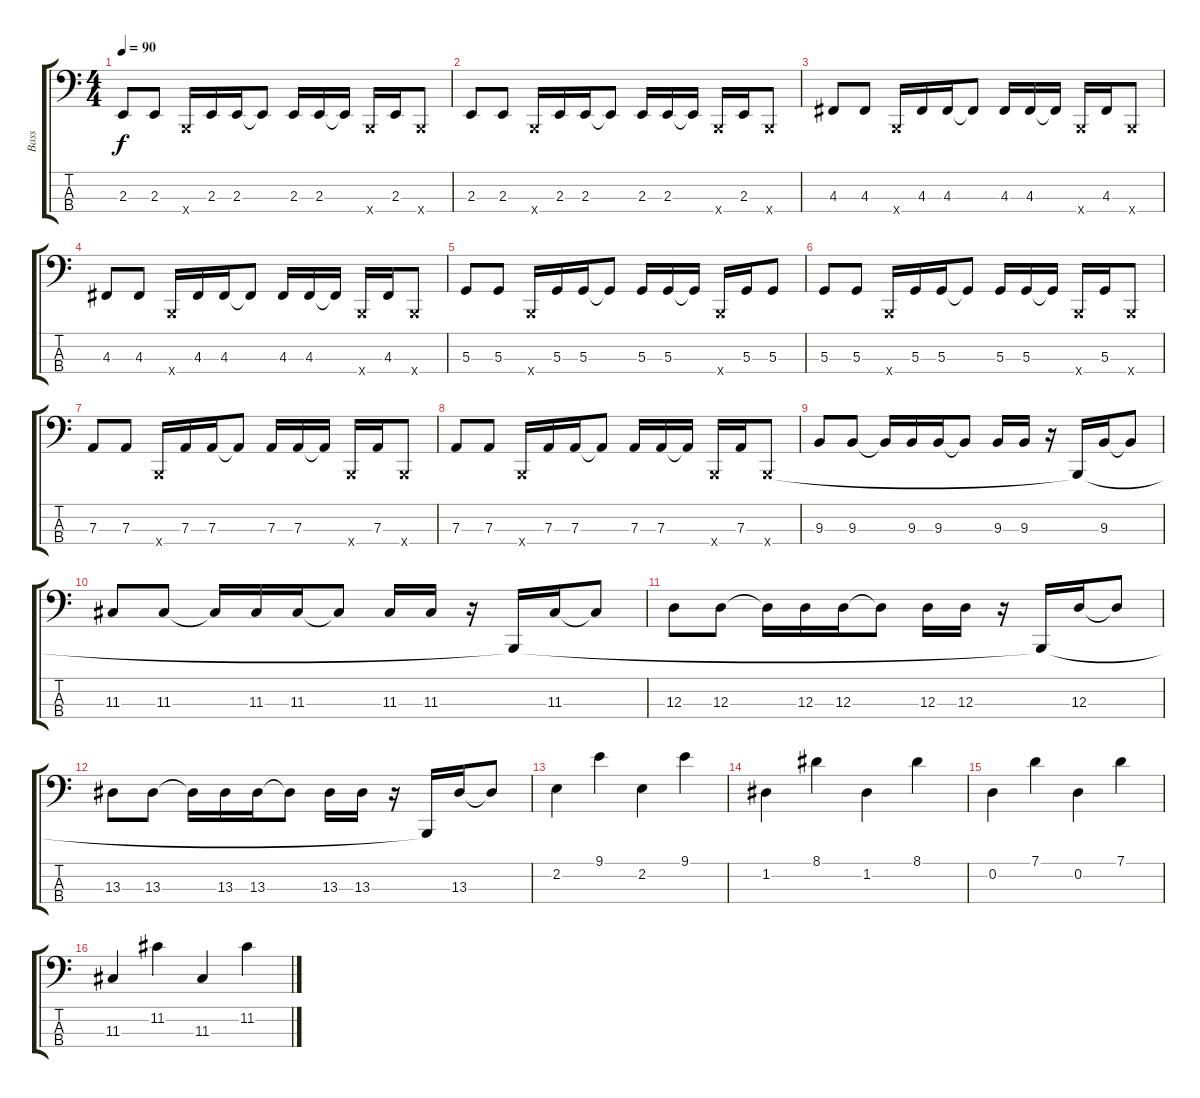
\track ("Bass" "Bass") {instrument electricbassfinger}
\staff {score tabs}
\tuning (G2 D2 D1 B0) {hide}
\ts (4 4)
\tempo 90
\clef f4
\ks c
2.3.8{dy f} 2.3.8 0.4{x}.16 2.3.16 2.3.16 2.3{t}.8 2.3.16 2.3.16 2.3{t}.16 0.4{x}.16 2.3.16 0.4{x}.8 |
2.3.8 2.3.8 0.4{x}.16 2.3.16 2.3.16 2.3{t}.8 2.3.16 2.3.16 2.3{t}.16 0.4{x}.16 2.3.16 0.4{x}.8 |
4.3.8 4.3.8 0.4{x}.16 4.3.16 4.3.16 4.3{t}.8 4.3.16 4.3.16 4.3{t}.16 0.4{x}.16 4.3.16 0.4{x}.8 |
4.3.8 4.3.8 0.4{x}.16 4.3.16 4.3.16 4.3{t}.8 4.3.16 4.3.16 4.3{t}.16 0.4{x}.16 4.3.16 0.4{x}.8 |
5.3.8 5.3.8 0.4{x}.16 5.3.16 5.3.16 5.3{t}.8 5.3.16 5.3.16 5.3{t}.16 0.4{x}.16 5.3.16 5.3.8 |
5.3.8 5.3.8 0.4{x}.16 5.3.16 5.3.16 5.3{t}.8 5.3.16 5.3.16 5.3{t}.16 0.4{x}.16 5.3.16 0.4{x}.8 |
7.3.8 7.3.8 0.4{x}.16 7.3.16 7.3.16 7.3{t}.8 7.3.16 7.3.16 7.3{t}.16 0.4{x}.16 7.3.16 0.4{x}.8 |
7.3.8 7.3.8 0.4{x}.16 7.3.16 7.3.16 7.3{t}.8 7.3.16 7.3.16 7.3{t}.16 0.4{x}.16 7.3.16 0.4{x}.8 |
9.3.8 9.3.8 9.3{t}.16 9.3.16 9.3.16 9.3{t}.8 9.3.16 9.3.16 r.16 0.4{t}.16 9.3.16 9.3{t}.8 |
11.3.8 11.3.8 11.3{t}.16 11.3.16 11.3.16 11.3{t}.8 11.3.16 11.3.16 r.16 0.4{t}.16 11.3.16 11.3{t}.8 |
12.3.8 12.3.8 12.3{t}.16 12.3.16 12.3.16 12.3{t}.8 12.3.16 12.3.16 r.16 0.4{t}.16 12.3.16 12.3{t}.8 |
13.3.8 13.3.8 13.3{t}.16 13.3.16 13.3.16 13.3{t}.8 13.3.16 13.3.16 r.16 0.4{t}.16 13.3.16 13.3{t}.8 |
2.2.4 9.1.4 2.2.4 9.1.4 |
1.2.4 8.1.4 1.2.4 8.1.4 |
0.2.4 7.1.4 0.2.4 7.1.4 |
11.3.4 11.2.4 11.3.4 11.2.4
